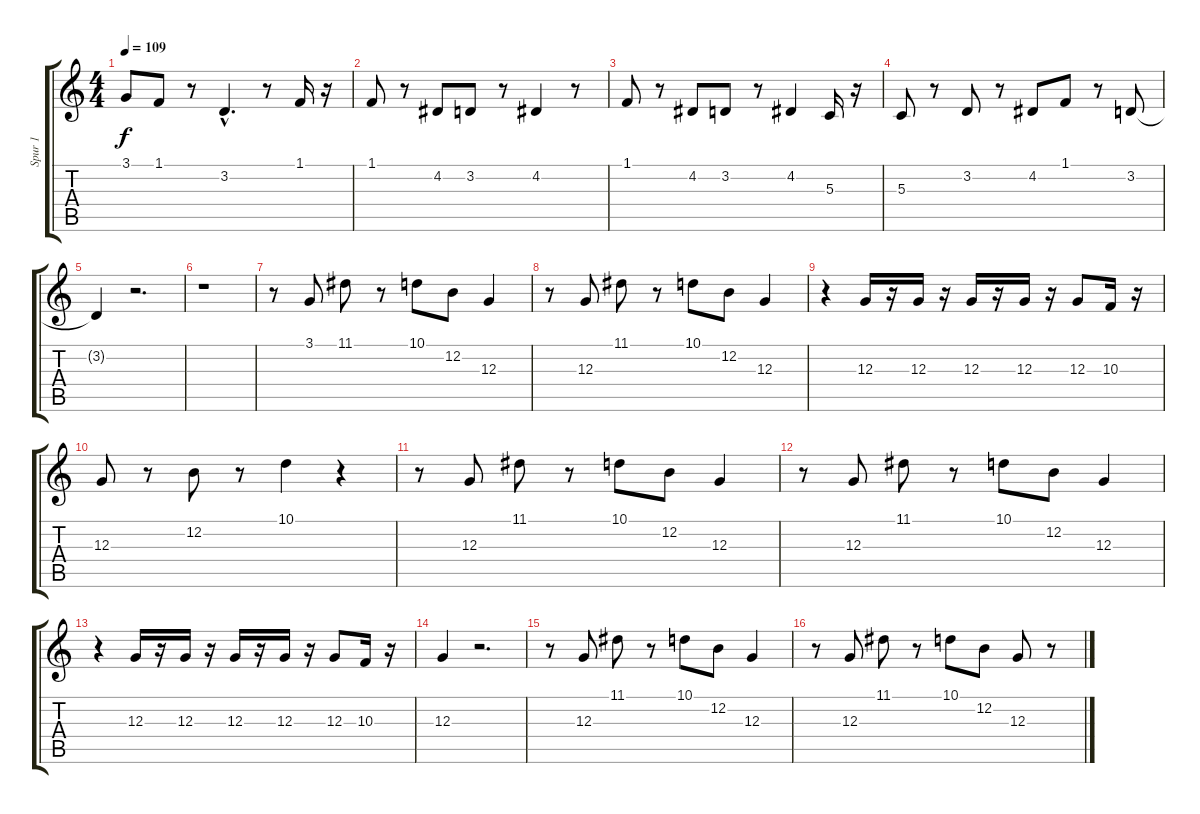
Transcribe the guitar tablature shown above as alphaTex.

\track ("Spur 1" "Spur 1") {instrument pad1newage}
\staff {score tabs}
\tuning (E4 B3 G3 D3 A2 E2) {hide}
\ts (4 4)
\tempo 109
\clef g2
\ks c
3.1.8{dy f} 1.1.8 r.8 3.2{hac}.4{d} r.8 1.1.16 r.16 |
1.1.8 r.8 4.2.8 3.2.8 r.8 4.2.4 r.8 |
1.1.8 r.8 4.2.8 3.2.8 r.8 4.2.4 5.3.16 r.16 |
5.3.8 r.8 3.2.8 r.8 4.2.8 1.1.8 r.8 3.2.8 |
3.2{t}.4 r.2{d} |
r.1 |
r.8 3.1.8 11.1.8 r.8 10.1.8 12.2.8 12.3.4 |
r.8 12.3.8 11.1.8 r.8 10.1.8 12.2.8 12.3.4 |
r.4 12.3.16 r.16 12.3.16 r.16 12.3.16 r.16 12.3.16 r.16 12.3.8 10.3.16 r.16 |
12.3.8 r.8 12.2.8 r.8 10.1.4 r.4 |
r.8 12.3.8 11.1.8 r.8 10.1.8 12.2.8 12.3.4 |
r.8 12.3.8 11.1.8 r.8 10.1.8 12.2.8 12.3.4 |
r.4 12.3.16 r.16 12.3.16 r.16 12.3.16 r.16 12.3.16 r.16 12.3.8 10.3.16 r.16 |
12.3.4 r.2{d} |
r.8 12.3.8 11.1.8 r.8 10.1.8 12.2.8 12.3.4 |
r.8 12.3.8 11.1.8 r.8 10.1.8 12.2.8 12.3.8 r.8
